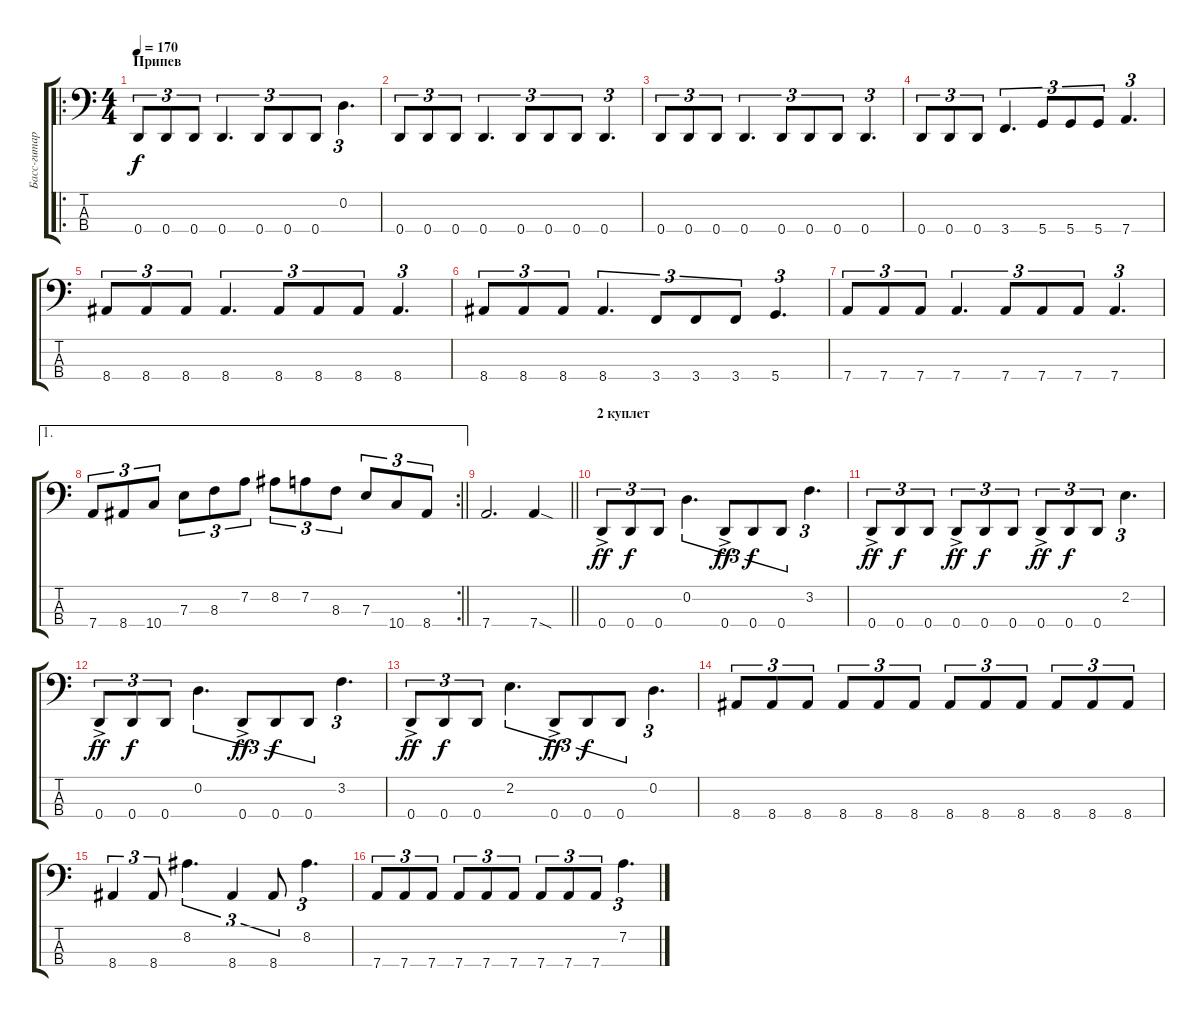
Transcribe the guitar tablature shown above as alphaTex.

\track ("Басс-гитара" "Басс-гитар") {instrument slapbass1}
\staff {score tabs}
\tuning (G2 D2 A1 D1) {hide}
\ro
\ts (4 4)
\section ("" "Припев")
\tempo 170
\clef f4
\ks c
0.4.8{tu (3 2) dy f} 0.4.8{tu (3 2)} 0.4.8{tu (3 2)} 0.4.4{d tu (3 2)} 0.4.8{tu (3 2)} 0.4.8{tu (3 2)} 0.4.8{tu (3 2)} 0.2.4{d tu (3 2)} |
0.4.8{tu (3 2)} 0.4.8{tu (3 2)} 0.4.8{tu (3 2)} 0.4.4{d tu (3 2)} 0.4.8{tu (3 2)} 0.4.8{tu (3 2)} 0.4.8{tu (3 2)} 0.4.4{d tu (3 2)} |
0.4.8{tu (3 2)} 0.4.8{tu (3 2)} 0.4.8{tu (3 2)} 0.4.4{d tu (3 2)} 0.4.8{tu (3 2)} 0.4.8{tu (3 2)} 0.4.8{tu (3 2)} 0.4.4{d tu (3 2)} |
0.4.8{tu (3 2)} 0.4.8{tu (3 2)} 0.4.8{tu (3 2)} 3.4.4{d tu (3 2)} 5.4.8{tu (3 2)} 5.4.8{tu (3 2)} 5.4.8{tu (3 2)} 7.4.4{d tu (3 2)} |
8.4.8{tu (3 2)} 8.4.8{tu (3 2)} 8.4.8{tu (3 2)} 8.4.4{d tu (3 2)} 8.4.8{tu (3 2)} 8.4.8{tu (3 2)} 8.4.8{tu (3 2)} 8.4.4{d tu (3 2)} |
8.4.8{tu (3 2)} 8.4.8{tu (3 2)} 8.4.8{tu (3 2)} 8.4.4{d tu (3 2)} 3.4.8{tu (3 2)} 3.4.8{tu (3 2)} 3.4.8{tu (3 2)} 5.4.4{d tu (3 2)} |
7.4.8{tu (3 2)} 7.4.8{tu (3 2)} 7.4.8{tu (3 2)} 7.4.4{d tu (3 2)} 7.4.8{tu (3 2)} 7.4.8{tu (3 2)} 7.4.8{tu (3 2)} 7.4.4{d tu (3 2)} |
\ae 1
\rc 2
\barLineRight lightlight
7.4.8{tu (3 2)} 8.4.8{tu (3 2)} 10.4.8{tu (3 2)} 7.3.8{tu (3 2)} 8.3.8{tu (3 2)} 7.2.8{tu (3 2)} 8.2.8{tu (3 2)} 7.2.8{tu (3 2)} 8.3.8{tu (3 2)} 7.3.8{tu (3 2)} 10.4.8{tu (3 2)} 8.4.8{tu (3 2)} |
\barLineRight lightlight
7.4.2{d} 7.4{sod}.4 |
\section ("" "2 куплет")
0.4{ac}.8{tu (3 2) dy ff} 0.4.8{tu (3 2) dy f} 0.4.8{tu (3 2)} 0.2.4{d tu (3 2)} 0.4{ac}.8{tu (3 2) dy ff} 0.4.8{tu (3 2) dy f} 0.4.8{tu (3 2)} 3.2.4{d tu (3 2)} |
0.4{ac}.8{tu (3 2) dy ff} 0.4.8{tu (3 2) dy f} 0.4.8{tu (3 2)} 0.4{ac}.8{tu (3 2) dy ff} 0.4.8{tu (3 2) dy f} 0.4.8{tu (3 2)} 0.4{ac}.8{tu (3 2) dy ff} 0.4.8{tu (3 2) dy f} 0.4.8{tu (3 2)} 2.2.4{d tu (3 2)} |
0.4{ac}.8{tu (3 2) dy ff} 0.4.8{tu (3 2) dy f} 0.4.8{tu (3 2)} 0.2.4{d tu (3 2)} 0.4{ac}.8{tu (3 2) dy ff} 0.4.8{tu (3 2) dy f} 0.4.8{tu (3 2)} 3.2.4{d tu (3 2)} |
0.4{ac}.8{tu (3 2) dy ff} 0.4.8{tu (3 2) dy f} 0.4.8{tu (3 2)} 2.2.4{d tu (3 2)} 0.4{ac}.8{tu (3 2) dy ff} 0.4.8{tu (3 2) dy f} 0.4.8{tu (3 2)} 0.2.4{d tu (3 2)} |
8.4.8{tu (3 2)} 8.4.8{tu (3 2)} 8.4.8{tu (3 2)} 8.4.8{tu (3 2)} 8.4.8{tu (3 2)} 8.4.8{tu (3 2)} 8.4.8{tu (3 2)} 8.4.8{tu (3 2)} 8.4.8{tu (3 2)} 8.4.8{tu (3 2)} 8.4.8{tu (3 2)} 8.4.8{tu (3 2)} |
8.4.4{tu (3 2)} 8.4.8{tu (3 2)} 8.2.4{d tu (3 2)} 8.4.4{tu (3 2)} 8.4.8{tu (3 2)} 8.2.4{d tu (3 2)} |
7.4.8{tu (3 2)} 7.4.8{tu (3 2)} 7.4.8{tu (3 2)} 7.4.8{tu (3 2)} 7.4.8{tu (3 2)} 7.4.8{tu (3 2)} 7.4.8{tu (3 2)} 7.4.8{tu (3 2)} 7.4.8{tu (3 2)} 7.2.4{d tu (3 2)}
